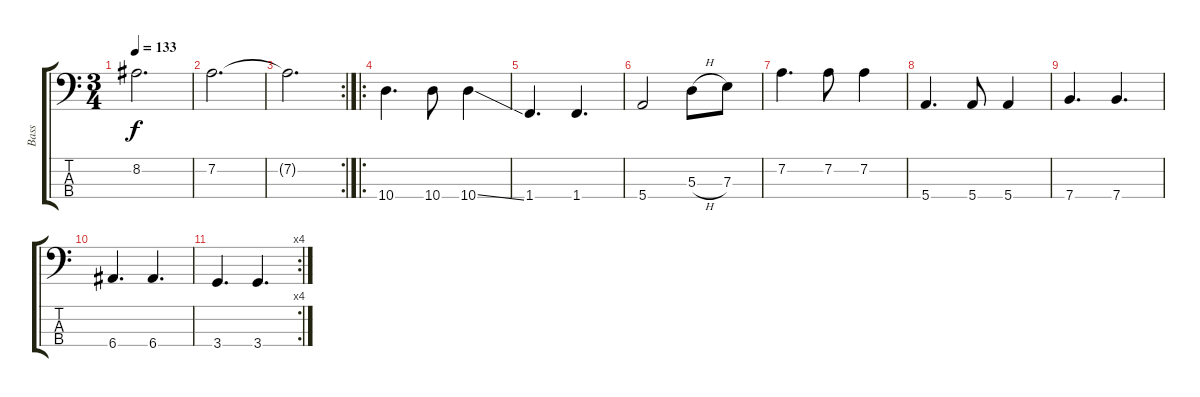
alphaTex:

\track ("Bass" "Bass") {instrument electricbassfinger}
\staff {score tabs}
\tuning (G2 D2 A1 E1) {hide}
\ts (3 4)
\tempo 133
\clef f4
\ks aminor
8.2.2{d dy f} |
7.2.2{d} |
\rc 2
7.2{t}.2{d} |
\ro
10.4.4{d} 10.4.8 10.4{ss}.4 |
1.4.4{d} 1.4.4{d} |
5.4.2 5.3{h}.8 7.3.8 |
7.2.4{d} 7.2.8 7.2.4 |
5.4.4{d} 5.4.8 5.4.4 |
7.4.4{d} 7.4.4{d} |
6.4.4{d} 6.4.4{d} |
\rc 4
3.4.4{d} 3.4.4{d}
